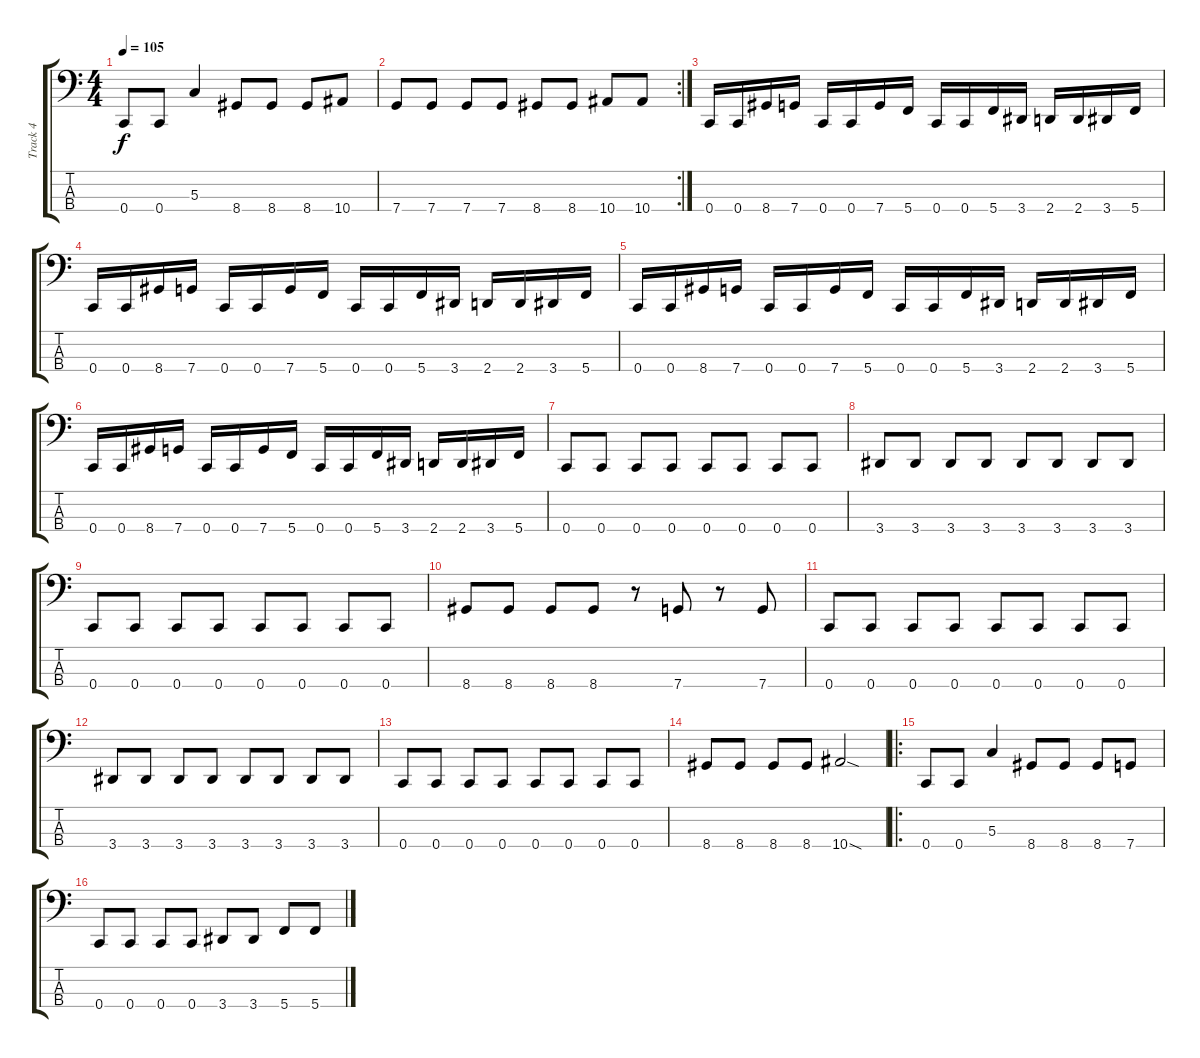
\track ("Track 4" "Track 4") {instrument electricbassfinger}
\staff {score tabs}
\tuning (F2 C2 G1 C1) {hide}
\ts (4 4)
\tempo 105
\clef f4
\ks c
0.4.8{dy f} 0.4.8 5.3.4 8.4.8 8.4.8 8.4.8 10.4.8 |
\rc 2
7.4.8 7.4.8 7.4.8 7.4.8 8.4.8 8.4.8 10.4.8 10.4.8 |
0.4.16 0.4.16 8.4.16 7.4.16 0.4.16 0.4.16 7.4.16 5.4.16 0.4.16 0.4.16 5.4.16 3.4.16 2.4.16 2.4.16 3.4.16 5.4.16 |
0.4.16 0.4.16 8.4.16 7.4.16 0.4.16 0.4.16 7.4.16 5.4.16 0.4.16 0.4.16 5.4.16 3.4.16 2.4.16 2.4.16 3.4.16 5.4.16 |
0.4.16 0.4.16 8.4.16 7.4.16 0.4.16 0.4.16 7.4.16 5.4.16 0.4.16 0.4.16 5.4.16 3.4.16 2.4.16 2.4.16 3.4.16 5.4.16 |
0.4.16 0.4.16 8.4.16 7.4.16 0.4.16 0.4.16 7.4.16 5.4.16 0.4.16 0.4.16 5.4.16 3.4.16 2.4.16 2.4.16 3.4.16 5.4.16 |
0.4.8 0.4.8 0.4.8 0.4.8 0.4.8 0.4.8 0.4.8 0.4.8 |
3.4.8 3.4.8 3.4.8 3.4.8 3.4.8 3.4.8 3.4.8 3.4.8 |
0.4.8 0.4.8 0.4.8 0.4.8 0.4.8 0.4.8 0.4.8 0.4.8 |
8.4.8 8.4.8 8.4.8 8.4.8 r.8 7.4.8 r.8 7.4.8 |
0.4.8 0.4.8 0.4.8 0.4.8 0.4.8 0.4.8 0.4.8 0.4.8 |
3.4.8 3.4.8 3.4.8 3.4.8 3.4.8 3.4.8 3.4.8 3.4.8 |
0.4.8 0.4.8 0.4.8 0.4.8 0.4.8 0.4.8 0.4.8 0.4.8 |
8.4.8 8.4.8 8.4.8 8.4.8 10.4{sod}.2 |
\ro
0.4.8 0.4.8 5.3.4 8.4.8 8.4.8 8.4.8 7.4.8 |
0.4.8 0.4.8 0.4.8 0.4.8 3.4.8 3.4.8 5.4.8 5.4.8
